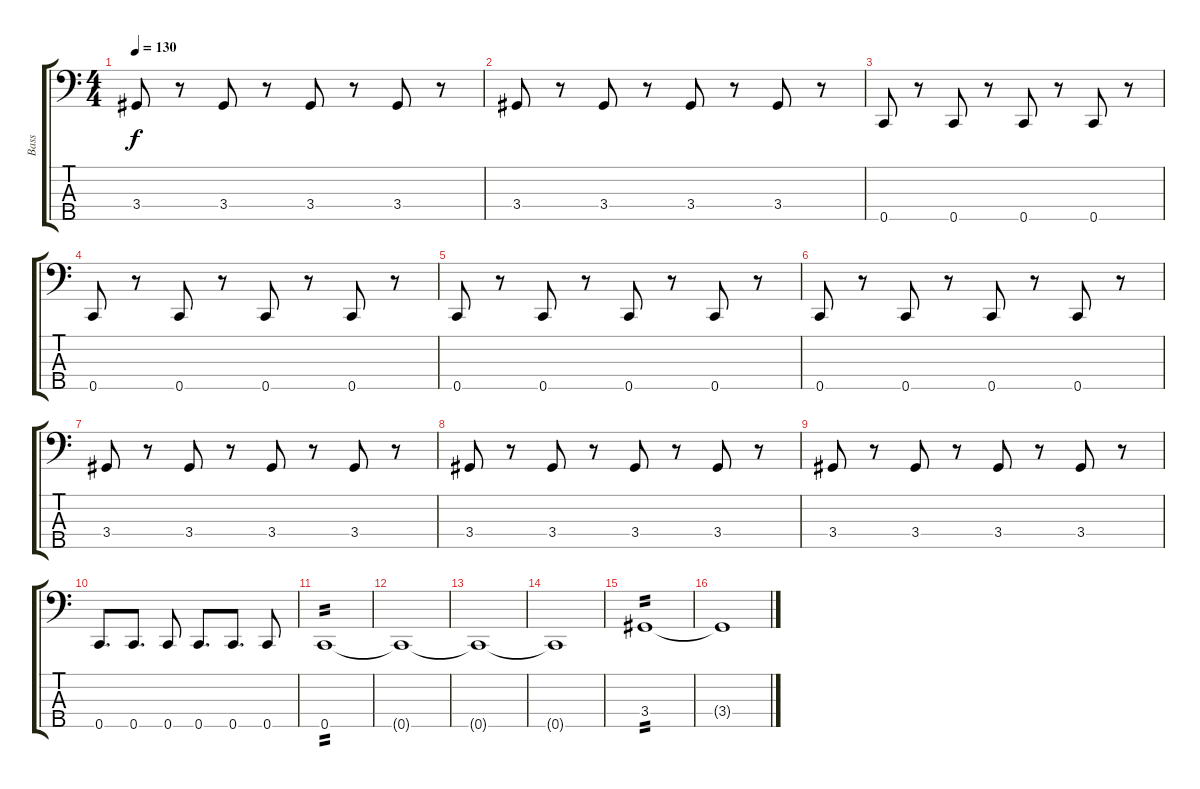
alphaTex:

\track ("Bass" "Bass") {instrument electricbasspick}
\staff {score tabs}
\tuning (Ab2 Eb2 Bb1 F1 C1) {hide}
\ts (4 4)
\tempo 130
\clef f4
\ks c
3.4.8{dy f} r.8 3.4.8 r.8 3.4.8 r.8 3.4.8 r.8 |
3.4.8 r.8 3.4.8 r.8 3.4.8 r.8 3.4.8 r.8 |
0.5.8 r.8 0.5.8 r.8 0.5.8 r.8 0.5.8 r.8 |
0.5.8 r.8 0.5.8 r.8 0.5.8 r.8 0.5.8 r.8 |
0.5.8 r.8 0.5.8 r.8 0.5.8 r.8 0.5.8 r.8 |
0.5.8 r.8 0.5.8 r.8 0.5.8 r.8 0.5.8 r.8 |
3.4.8 r.8 3.4.8 r.8 3.4.8 r.8 3.4.8 r.8 |
3.4.8 r.8 3.4.8 r.8 3.4.8 r.8 3.4.8 r.8 |
3.4.8 r.8 3.4.8 r.8 3.4.8 r.8 3.4.8 r.8 |
0.5.8{d} 0.5.8{d} 0.5.8 0.5.8{d} 0.5.8{d} 0.5.8 |
0.5.1{tp 2} |
0.5{t}.1 |
0.5{t}.1 |
0.5{t}.1 |
3.4.1{tp 2} |
3.4{t}.1
